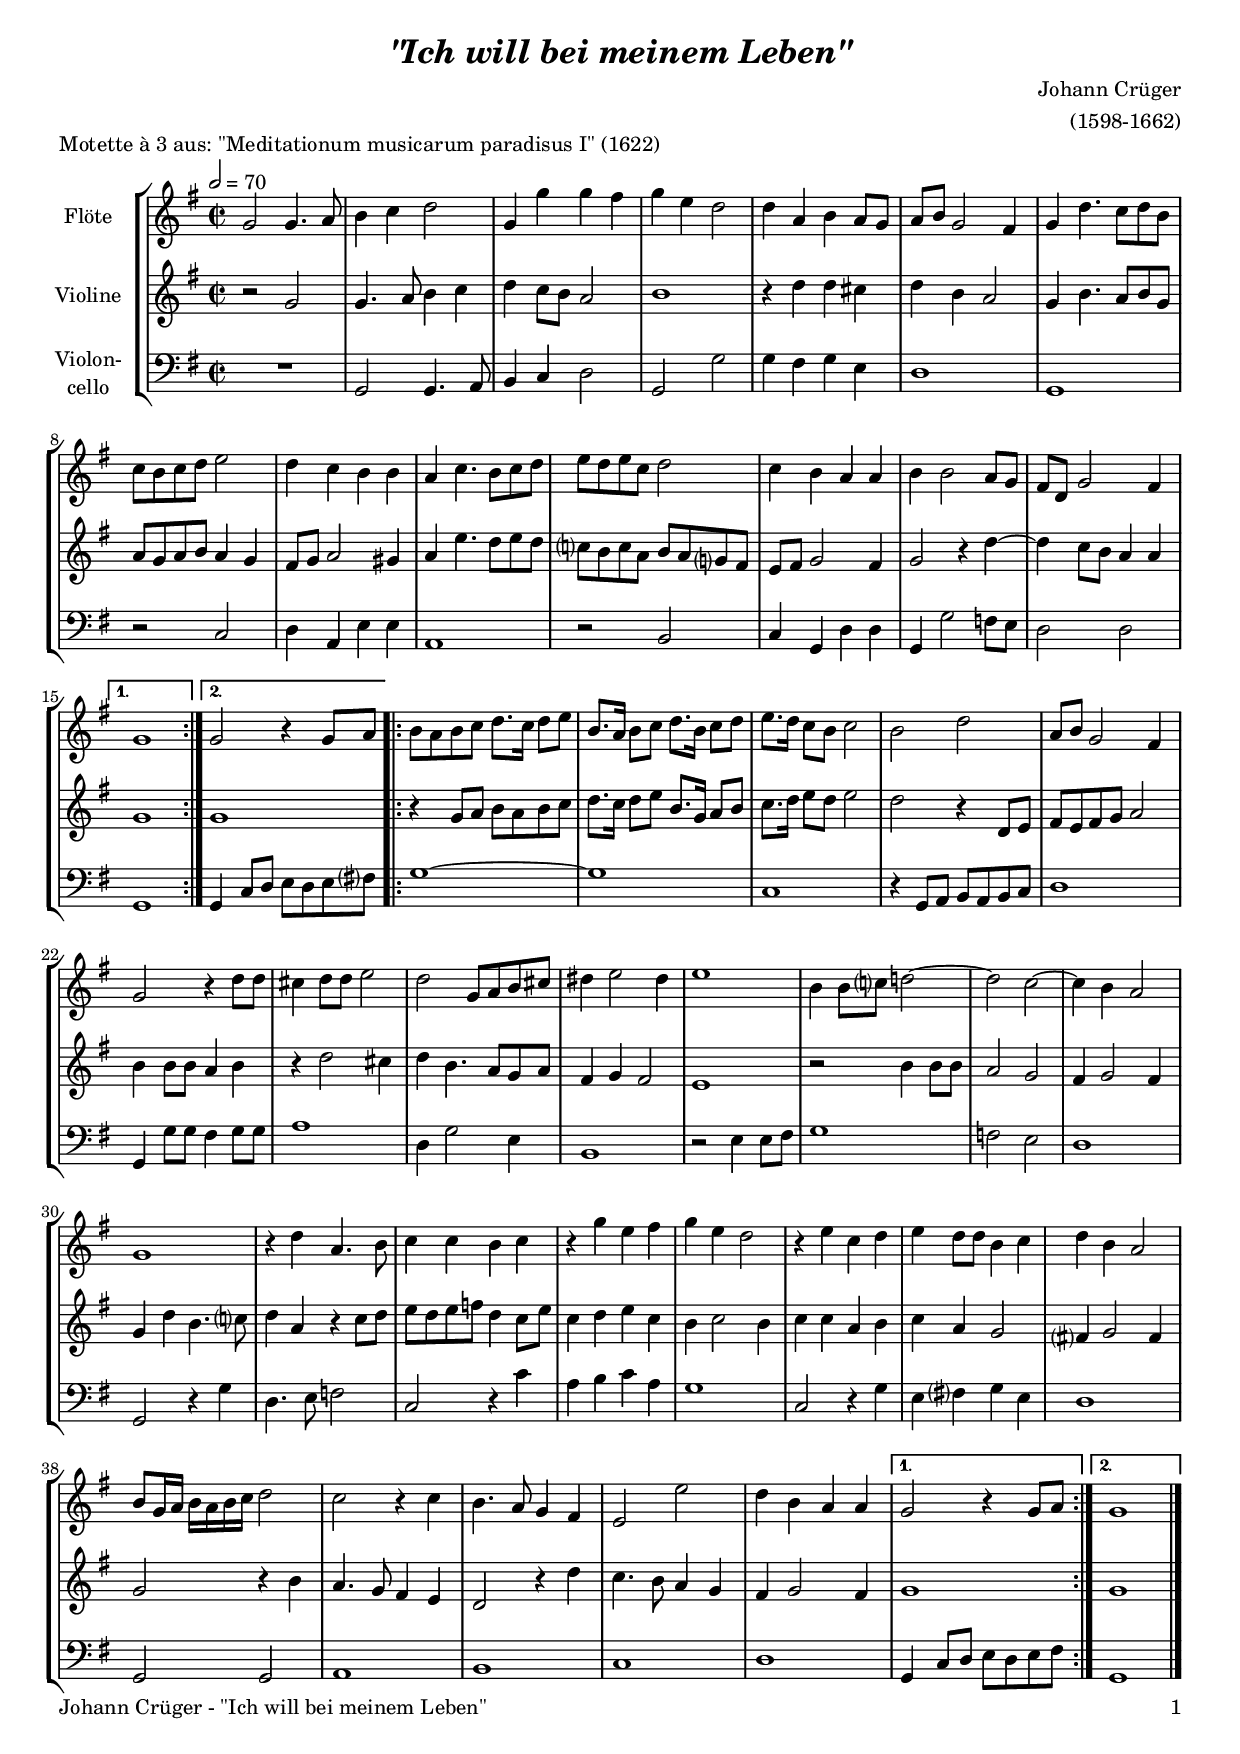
\version "2.24.4"
\include "deutsch.ly"

#(set-global-staff-size 18)

\header {
  title     = \markup \bold \italic "\"Ich will bei meinem Leben\""
  composer  = "Johann Crüger"
  arranger  = "(1598-1662)"
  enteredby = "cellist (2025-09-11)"
  piece     = "Motette à 3 aus: \"Meditationum musicarum paradisus I\" (1622)"
}

voiceconsts = {
  \key d \major
  \time 2/2
  \clef "treble"
%  \numericTimeSignature
  \compressEmptyMeasures
  % Set default beaming for all staves
%  \set Timing.beamExceptions = #'()
%  \set Timing.baseMoment     = #(ly:make-moment 1 4)
%  \set Timing.beatStructure  = #'(1 1 1 1)
  \tempo 2=70
}

mifl = "flute"
mist = "string ensemble 1"
mivl = "violin"
mivc = "cello"
mipz = "pizzicato strings"

va = \relative c' {
  \voiceconsts

  \repeat volta 2 {
    d2 d4. e8
    fis4 g a2
    d,4 d' d cis
    d h a2
    a4 e fis e8 d
    e fis d2 cis4

    d a'4. g8 a fis
    g fis g a h2
    a4 g fis fis
    e g4. fis8 g a
    h a h g a2

    g4 fis e e
    fis fis2 e8 d
    cis a d2 cis4
  }
  \alternative {
    { d1 }
    { d2 r4 d8 e }
  }

  \repeat volta 2 {
    fis e fis g a8.[ g16] a8 h
    fis8. e16 fis8[ g] a8. fis16 g8[ a]
    h8. a16 g8[ fis] g2
    fis a
    e8 fis d2 cis4

    d2 r4 a'8 a
    gis4 a8 a h2
    a d,8 e fis gis
    ais4 h2 ais4
    h1
    fis4 fis8 g? a!2~

    a g~
    g4 fis e2
    d1
    r4 a' e4. fis8
    g4 g fis g
    r d' h cis

    d h a2
    r4 h g a
    h a8 a fis4 g
    a fis e2
    fis8 d16 e fis[ e fis g] a2

    g r4 g
    fis4. e8 d4 cis
    h2 h'
    a4 fis e e
  }
  \alternative {
    { d2 r4 d8 e }
    { d1 }
  } \bar "|."
}

vb = \relative c' {
  \voiceconsts

  \repeat volta 2 {
    r2 d
    d4. e8 fis4 g
    a g8 fis e2
    fis1
    r4 a a gis
    a fis e2
    d4 fis4. e8 fis d

    e d e fis e4 d
    cis8 d e2 dis4
    e h'4. a8 h a
    g? fis g e fis e d? cis
    h cis d2 cis4
    d2 r4 a'~

    a g8 fis e4 e
  }
  \alternative {
    { d1 }
    { d }
  }

  \repeat volta 2 {
    r4 d8 e fis e fis g
    a8. g16 a8[ h] fis8. d16 e8[ fis]
    g8. a16 h8[ a] h2

    a r4 a,8 h
    cis h cis d e2
    fis4 fis8 fis e4 fis
    r a2 gis4
    a fis4. e8 d e
    cis4 d cis2

    h1
    r2 fis'4 fis8 fis
    e2 d
    cis4 d2 cis4
    d a' fis4. g?8
    a4 e r g8 a

    h a h c a4 g8 h
    g4 a h g
    fis g2 fis4
    g g e fis
    g e d2
    cis?4 d2 cis4

    d2 r4 fis
    e4. d8 cis4 h
    a2 r4 a'
    g4. fis8 e4 d
    cis d2 cis4
  }
  \alternative {
    { d1 }
    { d }
  } \bar "|."
}

vc = \relative c {
  \voiceconsts
  \clef "bass"
  
  \repeat volta 2 {
    R1
    d2 d4. e8
    fis4 g a2
    d, d'
    d4 cis d h
    a1
    d,
    r2 g

    a4 e h' h
    e,1
    r2 fis
    g4 d a' a
    d, d'2 c8 h
    a2 a
  }
  \alternative {
    { d,1 }
    { d4 g8 a h a h cis? }
  }

  \repeat volta 2 {
    d1~
    d
    g,
    r4 d8 e fis e fis g
    a1
    d,4 d'8 d cis4 d8 d

    e1
    a,4 d2 h4
    fis1
    r2 h4 h8 cis
    d1
    c2 h
    a1
    d,2 r4 d'

    a4. h8 c2
    g r4 g'
    e fis g e
    d1
    g,2 r4 d'
    h cis? d h
    a1

    d,2 d
    e1
    fis
    g
    a
  }
  \alternative {
    { d,4 g8 a h a h cis }
    { d,1 }
  } \bar "|."
}


music = \new StaffGroup <<
      \new Staff {
	\set Staff.midiInstrument = \mifl
	\set Staff.instrumentName = \markup \center-column { "Flöte" }
	\transpose d g { \va }
      }

      \new Staff {
	\set Staff.midiInstrument = \mivl
	\set Staff.instrumentName = \markup \center-column { "Violine" }
	\transpose d g { \vb }
      }

      \new Staff {
	\set Staff.midiInstrument = \mivc
	\set Staff.instrumentName = \markup \center-column { "Violon-" "cello" }
	\transpose d g, { \vc }
      }
>>

\book {
   \paper {
    print-page-number = ##t
    print-first-page-number = ##t
    ragged-last-bottom = ##f
    oddHeaderMarkup = \markup \null
    evenHeaderMarkup = \markup \null
    oddFooterMarkup = \markup {
      \fill-line {
        \if \should-print-page-number
        "Johann Crüger - \"Ich will bei meinem Leben\"" \fromproperty #'page:page-number-string
      }
    }
    evenFooterMarkup = \oddFooterMarkup
  } \score {
    \music
    \layout {}
  }

  \score {
    \unfoldRepeats \music

    \midi {
      \context {
        \Score
      }
    }
  }
}